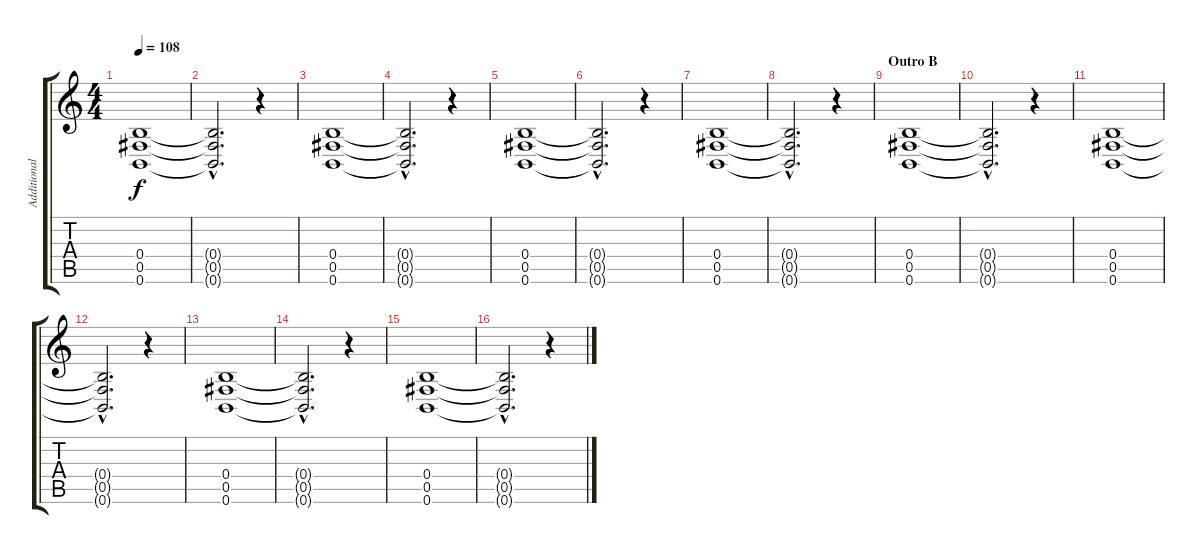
\track ("Additional guitar" "Additional") {instrument overdrivenguitar}
\staff {score tabs}
\tuning (Db4 Ab3 E3 B2 Gb2 B1) {hide}
\ts (4 4)
\tempo 108
\clef g2
\ks c
(0.4 0.5 0.6).1{dy f} |
(0.4{hac t} 0.5{hac t} 0.6{hac t}).2{d} r.4 |
(0.4 0.5 0.6).1 |
(0.4{hac t} 0.5{hac t} 0.6{hac t}).2{d} r.4 |
(0.4 0.5 0.6).1 |
(0.4{hac t} 0.5{hac t} 0.6{hac t}).2{d} r.4 |
(0.4 0.5 0.6).1 |
(0.4{hac t} 0.5{hac t} 0.6{hac t}).2{d} r.4 |
\section ("" "Outro B")
(0.4 0.5 0.6).1 |
(0.4{hac t} 0.5{hac t} 0.6{hac t}).2{d} r.4 |
(0.4 0.5 0.6).1 |
(0.4{hac t} 0.5{hac t} 0.6{hac t}).2{d} r.4 |
(0.4 0.5 0.6).1 |
(0.4{hac t} 0.5{hac t} 0.6{hac t}).2{d} r.4 |
(0.4 0.5 0.6).1 |
(0.4{hac t} 0.5{hac t} 0.6{hac t}).2{d} r.4
